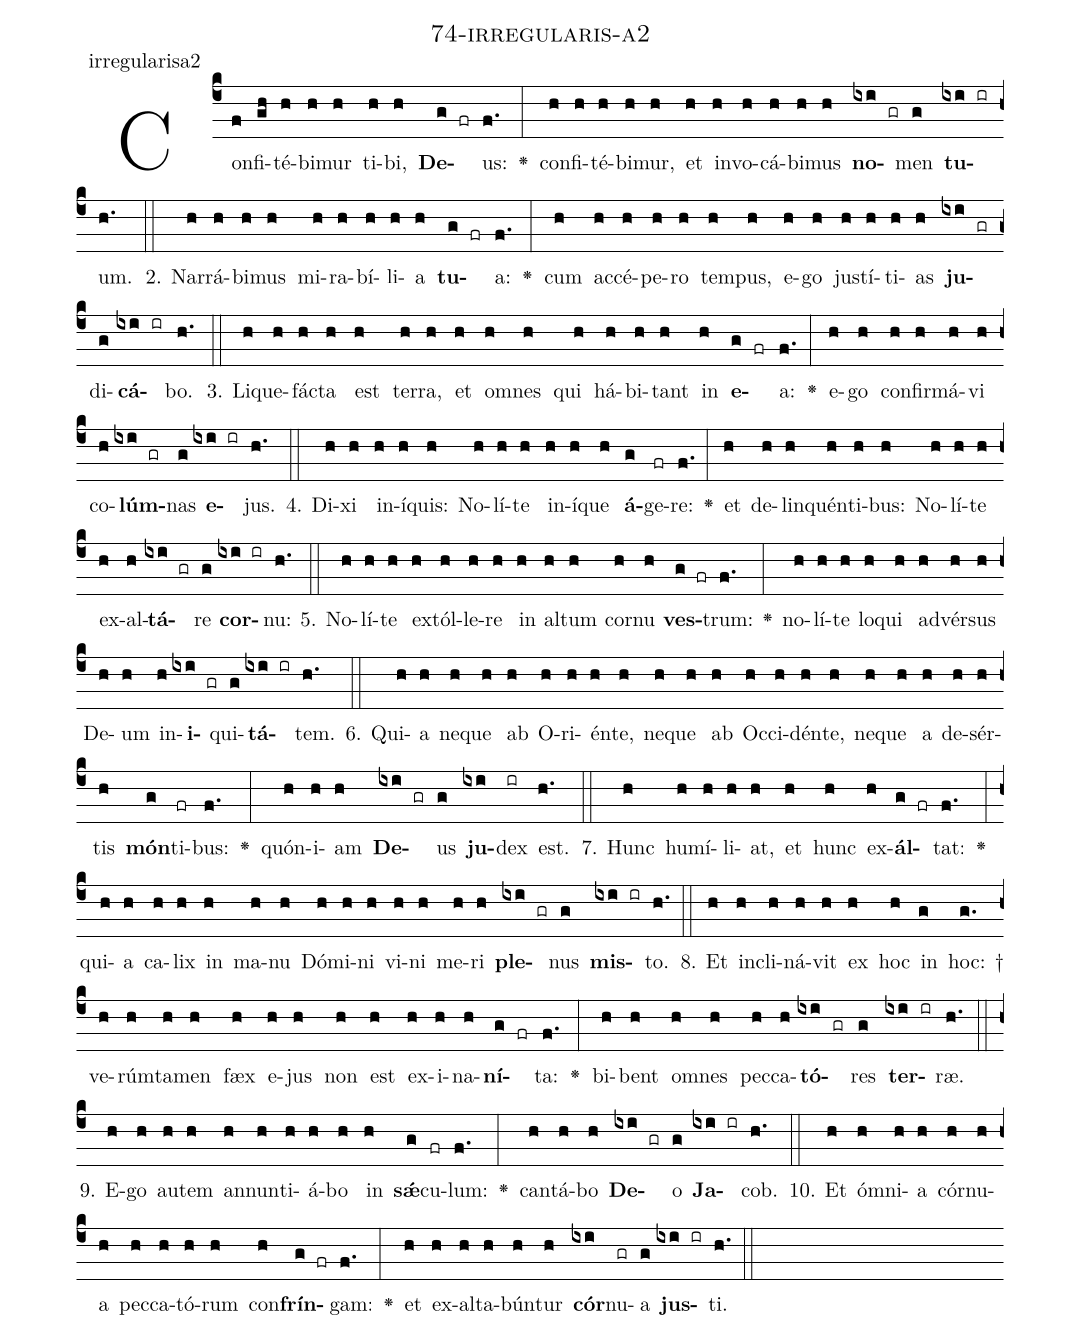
name: 74-irregularis-a2;
annotation: irregularisa2;
%%
(c4)Con(f)fi(gh)té(h)bi(h)mur(h) ti(h)bi,(h) <b>De</b>(g fr)us:(f.) <v>\greheightstar</v>(:) con(h)fi(h)té(h)bi(h)mur,(h) et(h) in(h)vo(h)cá(h)bi(h)mus(h) <b>no</b>(ixi gr)men(g) <b>tu</b>(ixi ir)um.(h.) (::)
2. Nar(h)rá(h)bi(h)mus(h) mi(h)ra(h)bí(h)li(h)a(h) <b>tu</b>(g fr)a:(f.) <v>\greheightstar</v>(:) cum(h) ac(h)cé(h)pe(h)ro(h) tem(h)pus,(h) e(h)go(h) jus(h)tí(h)ti(h)as(h) <b>ju</b>(ixi gr)di(g)<b>cá</b>(ixi ir)bo.(h.) (::)
3. Li(h)que(h)fác(h)ta(h) est(h) ter(h)ra,(h) et(h) om(h)nes(h) qui(h) há(h)bi(h)tant(h) in(h) <b>e</b>(g fr)a:(f.) <v>\greheightstar</v>(:) e(h)go(h) con(h)fir(h)má(h)vi(h) co(h)<b>lúm</b>(ixi gr)nas(g) <b>e</b>(ixi ir)jus.(h.) (::)
4. Di(h)xi(h) in(h)í(h)quis:(h) No(h)lí(h)te(h) in(h)í(h)que(h) <b>á</b>(g)ge(fr)re:(f.) <v>\greheightstar</v>(:) et(h) de(h)lin(h)quén(h)ti(h)bus:(h) No(h)lí(h)te(h) ex(h)al(h)<b>tá</b>(ixi gr)re(g) <b>cor</b>(ixi ir)nu:(h.) (::)
5. No(h)lí(h)te(h) ex(h)tól(h)le(h)re(h) in(h) al(h)tum(h) cor(h)nu(h) <b>ves</b>(g fr)trum:(f.) <v>\greheightstar</v>(:) no(h)lí(h)te(h) lo(h)qui(h) ad(h)vér(h)sus(h) De(h)um(h) in(h)<b>i</b>(ixi gr)qui(g)<b>tá</b>(ixi ir)tem.(h.) (::)
6. Qui(h)a(h) ne(h)que(h) ab(h) O(h)ri(h)én(h)te,(h) ne(h)que(h) ab(h) Oc(h)ci(h)dén(h)te,(h) ne(h)que(h) a(h) de(h)sér(h)tis(h) <b>món</b>(g)ti(fr)bus:(f.) <v>\greheightstar</v>(:) quón(h)i(h)am(h) <b>De</b>(ixi gr)us(g) <b>ju</b>(ixi)dex(ir) est.(h.) (::)
7. Hunc(h) hu(h)mí(h)li(h)at,(h) et(h) hunc(h) ex(h)<b>ál</b>(g fr)tat:(f.) <v>\greheightstar</v>(:) qui(h)a(h) ca(h)lix(h) in(h) ma(h)nu(h) Dó(h)mi(h)ni(h) vi(h)ni(h) me(h)ri(h) <b>ple</b>(ixi gr)nus(g) <b>mis</b>(ixi ir)to.(h.) (::)
8. Et(h) in(h)cli(h)ná(h)vit(h) ex(h) hoc(h) in(g) hoc: †(g.) ve(h)rúm(h)ta(h)men(h) fæx(h) e(h)jus(h) non(h) est(h) ex(h)i(h)na(h)<b>ní</b>(g fr)ta:(f.) <v>\greheightstar</v>(:) bi(h)bent(h) om(h)nes(h) pec(h)ca(h)<b>tó</b>(ixi gr)res(g) <b>ter</b>(ixi ir)ræ.(h.) (::)
9. E(h)go(h) au(h)tem(h) an(h)nun(h)ti(h)á(h)bo(h) in(h) <b>sǽ</b>(g)cu(fr)lum:(f.) <v>\greheightstar</v>(:) can(h)tá(h)bo(h) <b>De</b>(ixi gr)o(g) <b>Ja</b>(ixi ir)cob.(h.) (::)
10. Et(h) óm(h)ni(h)a(h) cór(h)nu(h)a(h) pec(h)ca(h)tó(h)rum(h) con(h)<b>frín</b>(g fr)gam:(f.) <v>\greheightstar</v>(:) et(h) ex(h)al(h)ta(h)bún(h)tur(h) <b>cór</b>(ixi)nu(gr)a(g) <b>jus</b>(ixi ir)ti.(h.) (::)
